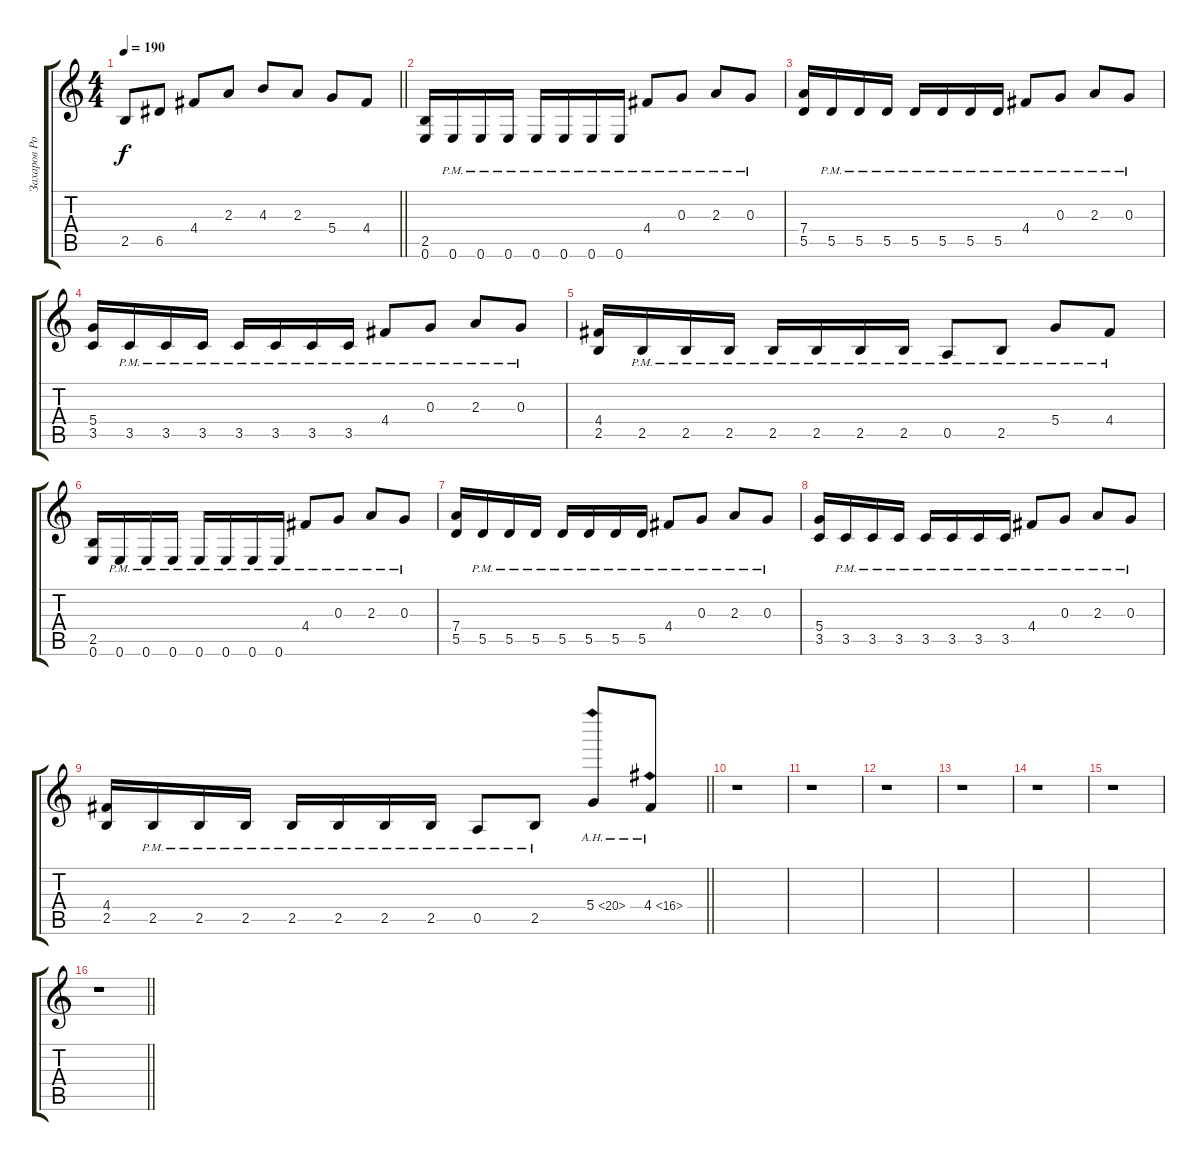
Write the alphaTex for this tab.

\track ("Захаров Роман" "Захаров Ро") {instrument distortionguitar}
\staff {score tabs}
\tuning (E4 B3 G3 D3 A2 E2) {hide}
\ts (4 4)
\tempo 190
\clef g2
\barLineRight lightlight
\ks c
2.5.8{dy f} 6.5.8 4.4.8 2.3.8 4.3.8 2.3.8 5.4.8 4.4.8 |
(2.5 0.6).16 0.6{pm}.16 0.6{pm}.16 0.6{pm}.16 0.6{pm}.16 0.6{pm}.16 0.6{pm}.16 0.6{pm}.16 4.4{pm}.8 0.3{pm}.8 2.3{pm}.8 0.3{pm}.8 |
(7.4 5.5).16 5.5{pm}.16 5.5{pm}.16 5.5{pm}.16 5.5{pm}.16 5.5{pm}.16 5.5{pm}.16 5.5{pm}.16 4.4{pm}.8 0.3{pm}.8 2.3{pm}.8 0.3{pm}.8 |
(5.4 3.5).16 3.5{pm}.16 3.5{pm}.16 3.5{pm}.16 3.5{pm}.16 3.5{pm}.16 3.5{pm}.16 3.5{pm}.16 4.4{pm}.8 0.3{pm}.8 2.3{pm}.8 0.3{pm}.8 |
(4.4 2.5).16 2.5{pm}.16 2.5{pm}.16 2.5{pm}.16 2.5{pm}.16 2.5{pm}.16 2.5{pm}.16 2.5{pm}.16 0.5{pm}.8 2.5{pm}.8 5.4{pm}.8 4.4{pm}.8 |
(2.5 0.6).16 0.6{pm}.16 0.6{pm}.16 0.6{pm}.16 0.6{pm}.16 0.6{pm}.16 0.6{pm}.16 0.6{pm}.16 4.4{pm}.8 0.3{pm}.8 2.3{pm}.8 0.3{pm}.8 |
(7.4 5.5).16 5.5{pm}.16 5.5{pm}.16 5.5{pm}.16 5.5{pm}.16 5.5{pm}.16 5.5{pm}.16 5.5{pm}.16 4.4{pm}.8 0.3{pm}.8 2.3{pm}.8 0.3{pm}.8 |
(5.4 3.5).16 3.5{pm}.16 3.5{pm}.16 3.5{pm}.16 3.5{pm}.16 3.5{pm}.16 3.5{pm}.16 3.5{pm}.16 4.4{pm}.8 0.3{pm}.8 2.3{pm}.8 0.3{pm}.8 |
\barLineRight lightlight
(4.4 2.5).16 2.5{pm}.16 2.5{pm}.16 2.5{pm}.16 2.5{pm}.16 2.5{pm}.16 2.5{pm}.16 2.5{pm}.16 0.5{pm}.8 2.5{pm}.8 5.4{ah 15}.8 4.4{ah 12}.8 |
r.1 |
r.1 |
r.1 |
r.1 |
r.1 |
r.1 |
\barLineRight lightlight
r.1
